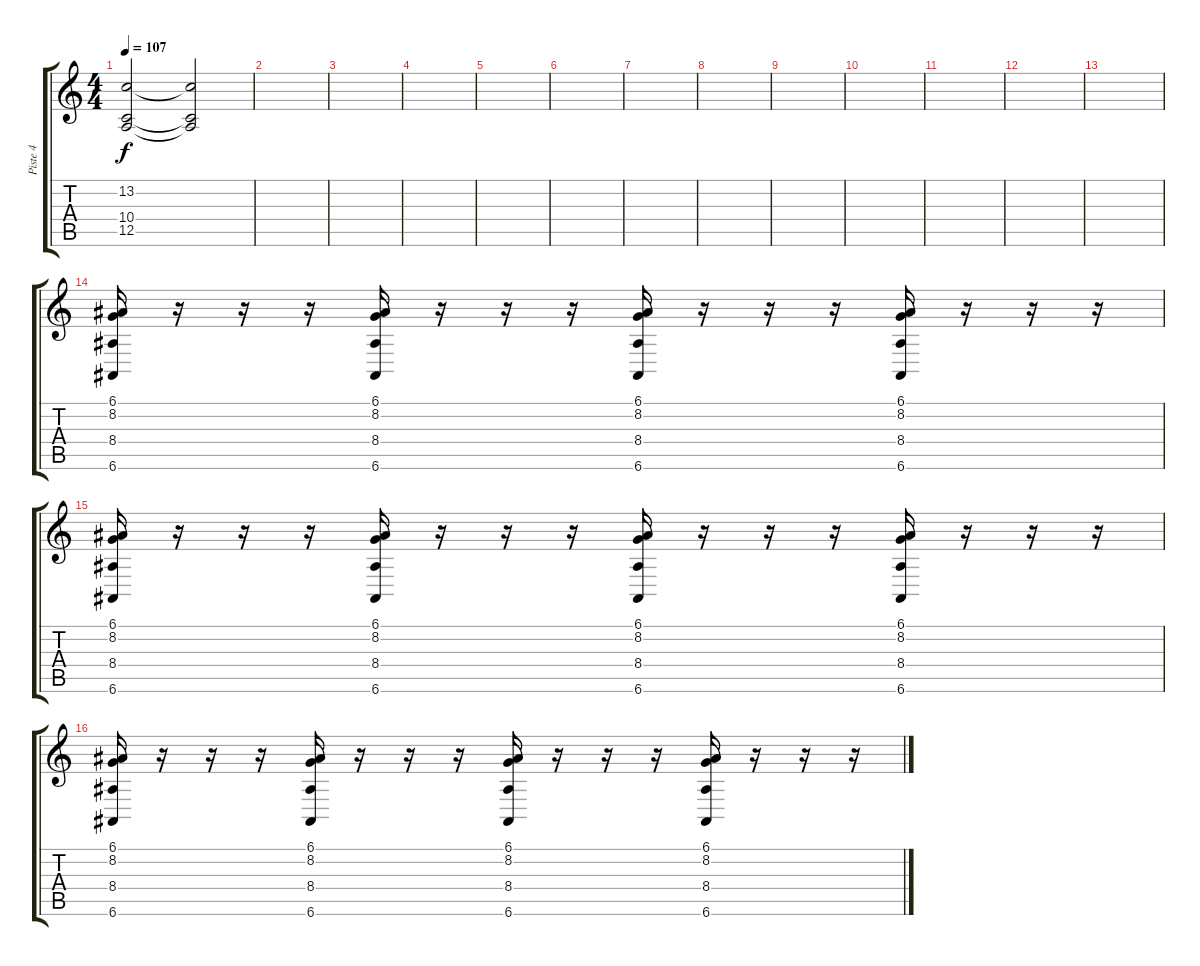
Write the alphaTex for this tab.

\track ("Piste 4" "Piste 4") {instrument synthstrings1}
\staff {score tabs}
\tuning (E4 B3 G3 D3 A2 E2) {hide}
\ts (4 4)
\tempo 107
\clef g2
\ks c
(13.2 10.4 12.5).2{dy f} (13.2{t} 10.4{t} 12.5{t}).2 |
|
|
|
|
|
|
|
|
|
|
|
|
(6.1 8.2 8.4 6.6).16{volume 16} r.16 r.16 r.16 (6.1 8.2 8.4 6.6).16 r.16 r.16 r.16 (6.1 8.2 8.4 6.6).16 r.16 r.16 r.16 (6.1 8.2 8.4 6.6).16 r.16 r.16 r.16 |
(6.1 8.2 8.4 6.6).16{volume 16} r.16 r.16 r.16 (6.1 8.2 8.4 6.6).16 r.16 r.16 r.16 (6.1 8.2 8.4 6.6).16 r.16 r.16 r.16 (6.1 8.2 8.4 6.6).16 r.16 r.16 r.16 |
(6.1 8.2 8.4 6.6).16{volume 16} r.16 r.16 r.16 (6.1 8.2 8.4 6.6).16 r.16 r.16 r.16 (6.1 8.2 8.4 6.6).16 r.16 r.16 r.16 (6.1 8.2 8.4 6.6).16 r.16 r.16 r.16
